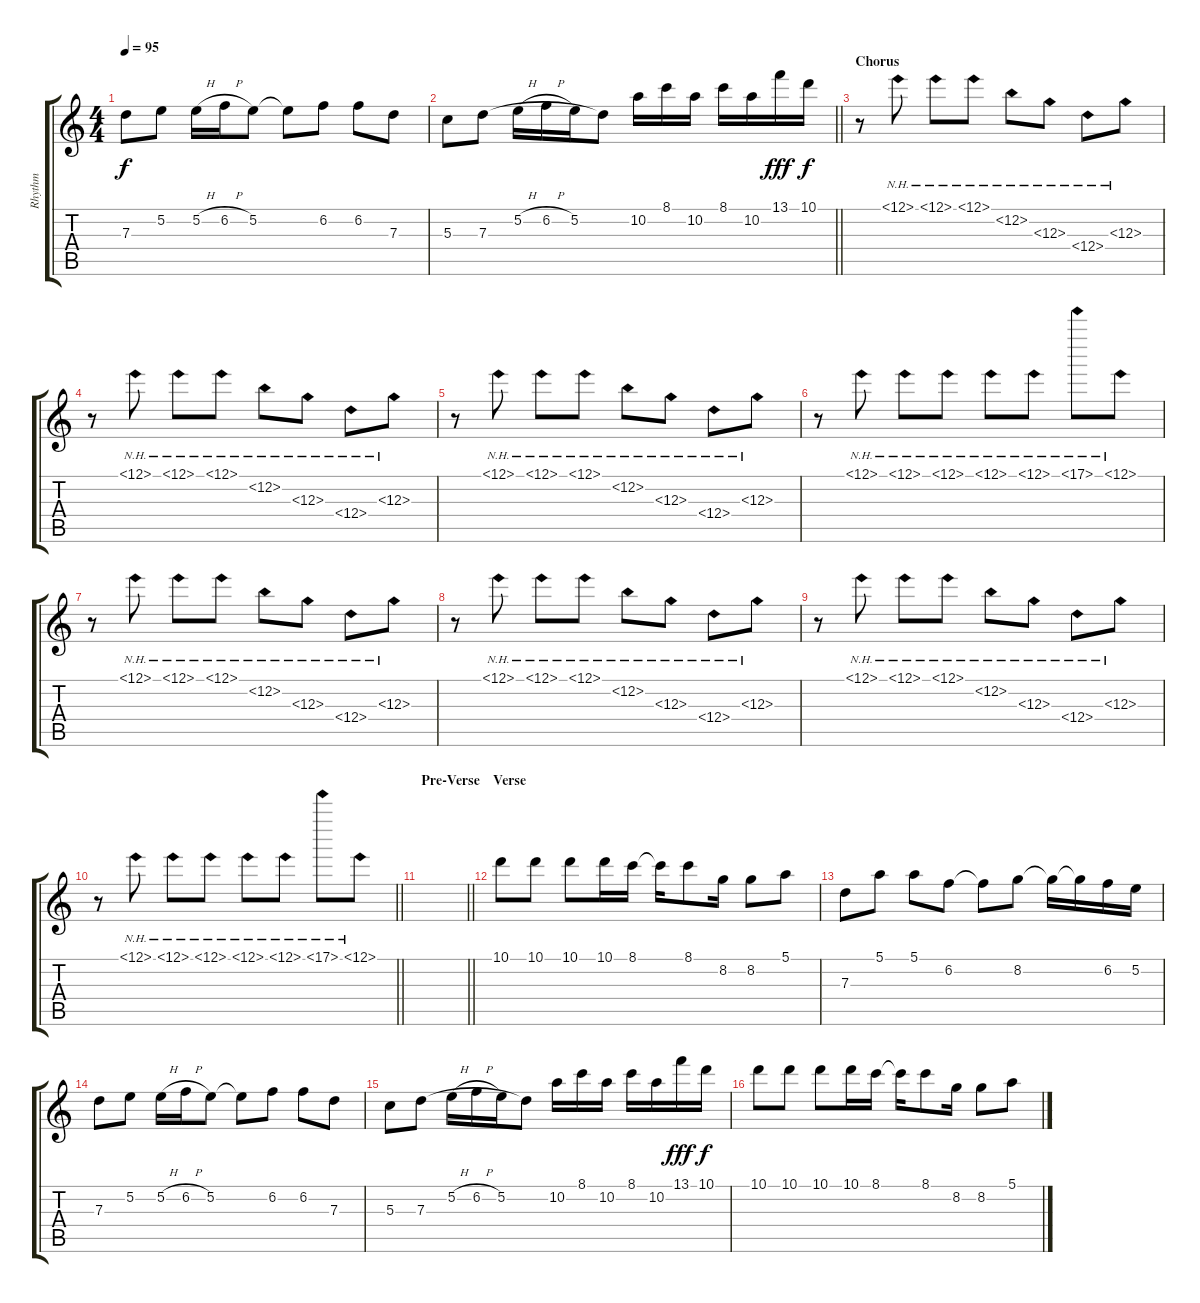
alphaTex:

\track ("Rhythm" "Rhythm") {instrument distortionguitar}
\staff {score tabs}
\tuning (E4 B3 G3 D3 A2 D2) {hide}
\ts (4 4)
\tempo 95
\clef g2
\ks c
7.3.8{dy f} 5.2.8 5.2{h}.16 6.2{h}.16 5.2.8 5.2{t}.8 6.2.8 6.2.8 7.3.8 |
\barLineRight lightlight
5.3.8 7.3.8 5.2{h}.16 6.2{h}.16 5.2.16 7.3{t}.8 10.2.16 8.1.16 10.2.16 8.1.16 10.2.16 13.1.16{dy fff} 10.1.16{dy f} |
\section ("" "Chorus")
r.8 13.1{nh}.8 12.1{nh}.8 13.1{nh}.8 13.2{nh}.8 12.3{nh}.8 12.4{nh}.8 12.3{nh}.8 |
r.8 13.1{nh}.8 12.1{nh}.8 13.1{nh}.8 13.2{nh}.8 12.3{nh}.8 12.4{nh}.8 12.3{nh}.8 |
r.8 13.1{nh}.8 12.1{nh}.8 13.1{nh}.8 13.2{nh}.8 12.3{nh}.8 12.4{nh}.8 12.3{nh}.8 |
r.8 13.1{nh}.8 12.1{nh}.8 13.1{nh}.8 12.1{nh}.8 13.1{nh}.8 17.1{nh}.8 13.1{nh}.8 |
r.8 13.1{nh}.8 12.1{nh}.8 13.1{nh}.8 13.2{nh}.8 12.3{nh}.8 12.4{nh}.8 12.3{nh}.8 |
r.8 13.1{nh}.8 12.1{nh}.8 13.1{nh}.8 13.2{nh}.8 12.3{nh}.8 12.4{nh}.8 12.3{nh}.8 |
r.8 13.1{nh}.8 12.1{nh}.8 13.1{nh}.8 13.2{nh}.8 12.3{nh}.8 12.4{nh}.8 12.3{nh}.8 |
\barLineRight lightlight
r.8 13.1{nh}.8 12.1{nh}.8 13.1{nh}.8 12.1{nh}.8 13.1{nh}.8 17.1{nh}.8 13.1{nh}.8 |
\section ("" "Pre-Verse")
\barLineRight lightlight
|
\section ("" "Verse")
10.1.8 10.1.8 10.1.8 10.1.16 8.1.16 8.1{t}.16 8.1.8 8.2.16 8.2.8 5.1.8 |
7.3.8 5.1.8 5.1.8 6.2.8 6.2{t}.8 8.2.8 8.2{t}.16 8.2{t}.16 6.2.16 5.2.16 |
7.3.8 5.2.8 5.2{h}.16 6.2{h}.16 5.2.8 5.2{t}.8 6.2.8 6.2.8 7.3.8 |
5.3.8 7.3.8 5.2{h}.16 6.2{h}.16 5.2.16 7.3{t}.8 10.2.16 8.1.16 10.2.16 8.1.16 10.2.16 13.1.16{dy fff} 10.1.16{dy f} |
10.1.8 10.1.8 10.1.8 10.1.16 8.1.16 8.1{t}.16 8.1.8 8.2.16 8.2.8 5.1.8
